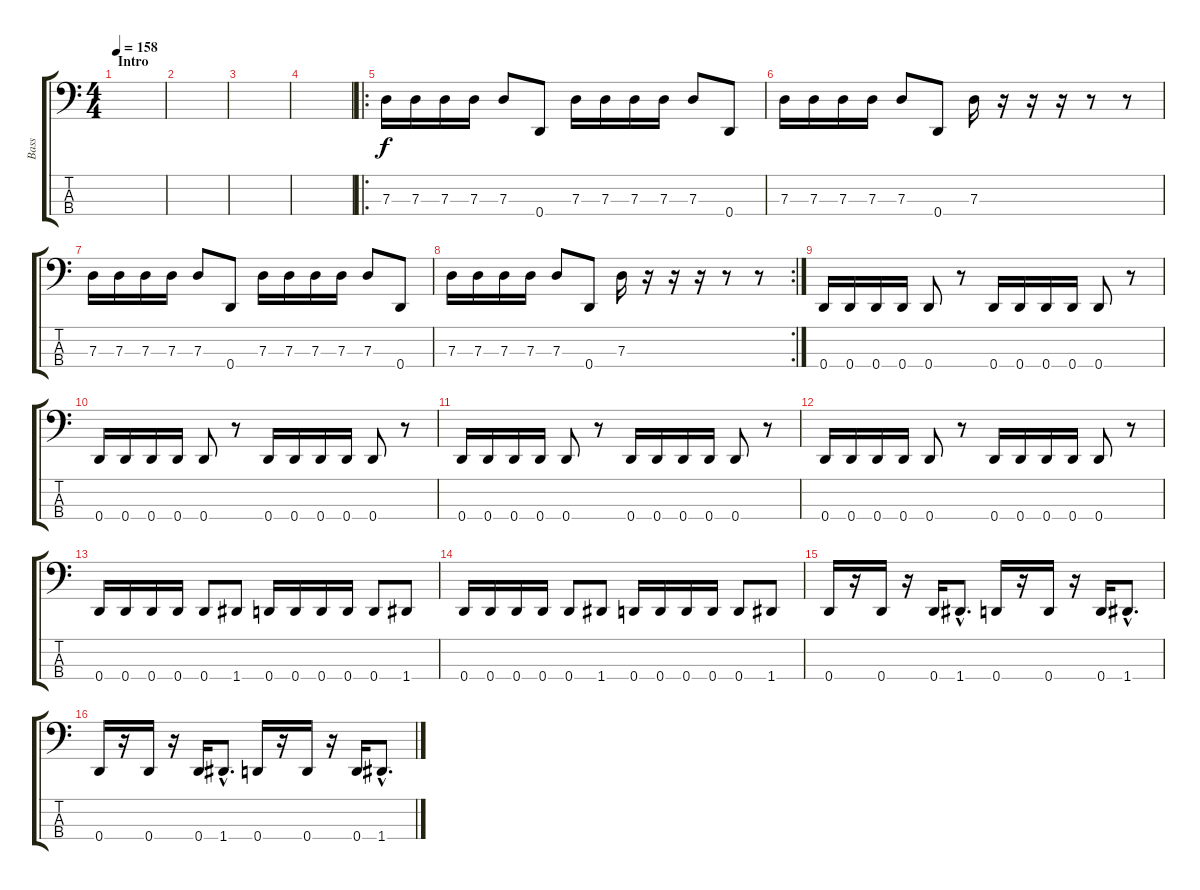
\track ("Bass" "Bass") {instrument electricbassfinger}
\staff {score tabs}
\tuning (F2 C2 G1 D1) {hide}
\ts (4 4)
\section ("" "Intro")
\tempo 158
\clef f4
\ks c
|
|
|
|
\ro
7.3.16 7.3.16 7.3.16 7.3.16 7.3.8 0.4.8 7.3.16 7.3.16 7.3.16 7.3.16 7.3.8 0.4.8 |
7.3.16 7.3.16 7.3.16 7.3.16 7.3.8 0.4.8 7.3.16 r.16 r.16 r.16 r.8 r.8 |
7.3.16 7.3.16 7.3.16 7.3.16 7.3.8 0.4.8 7.3.16 7.3.16 7.3.16 7.3.16 7.3.8 0.4.8 |
\rc 2
7.3.16 7.3.16 7.3.16 7.3.16 7.3.8 0.4.8 7.3.16 r.16 r.16 r.16 r.8 r.8 |
0.4.16 0.4.16 0.4.16 0.4.16 0.4.8 r.8 0.4.16 0.4.16 0.4.16 0.4.16 0.4.8 r.8 |
0.4.16 0.4.16 0.4.16 0.4.16 0.4.8 r.8 0.4.16 0.4.16 0.4.16 0.4.16 0.4.8 r.8 |
0.4.16 0.4.16 0.4.16 0.4.16 0.4.8 r.8 0.4.16 0.4.16 0.4.16 0.4.16 0.4.8 r.8 |
0.4.16 0.4.16 0.4.16 0.4.16 0.4.8 r.8 0.4.16 0.4.16 0.4.16 0.4.16 0.4.8 r.8 |
0.4.16 0.4.16 0.4.16 0.4.16 0.4.8 1.4.8 0.4.16 0.4.16 0.4.16 0.4.16 0.4.8 1.4.8 |
0.4.16 0.4.16 0.4.16 0.4.16 0.4.8 1.4.8 0.4.16 0.4.16 0.4.16 0.4.16 0.4.8 1.4.8 |
0.4.16 r.16 0.4.16 r.16 0.4.16 1.4{hac}.8{d} 0.4.16 r.16 0.4.16 r.16 0.4.16 1.4{hac}.8{d} |
0.4.16 r.16 0.4.16 r.16 0.4.16 1.4{hac}.8{d} 0.4.16 r.16 0.4.16 r.16 0.4.16 1.4{hac}.8{d}
